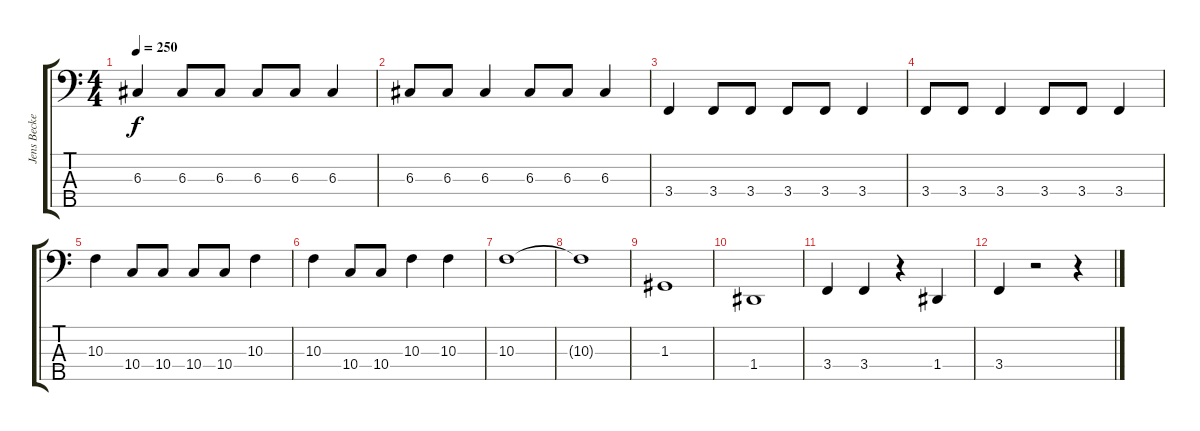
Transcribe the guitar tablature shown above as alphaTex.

\track ("Jens Becker (Bajo)" "Jens Becke") {instrument electricbasspick}
\staff {score tabs}
\tuning (F2 C2 G1 D1 A0) {hide}
\ts (4 4)
\tempo 250
\clef f4
\ks c
6.3.4{dy f} 6.3.8 6.3.8 6.3.8 6.3.8 6.3.4 |
6.3.8 6.3.8 6.3.4 6.3.8 6.3.8 6.3.4 |
3.4.4 3.4.8 3.4.8 3.4.8 3.4.8 3.4.4 |
3.4.8 3.4.8 3.4.4 3.4.8 3.4.8 3.4.4 |
10.3.4 10.4.8 10.4.8 10.4.8 10.4.8 10.3.4 |
10.3.4 10.4.8 10.4.8 10.3.4 10.3.4 |
10.3.1 |
10.3{t}.1 |
1.3.1 |
1.4.1 |
3.4.4 3.4.4 r.4 1.4.4 |
3.4.4 r.2 r.4
